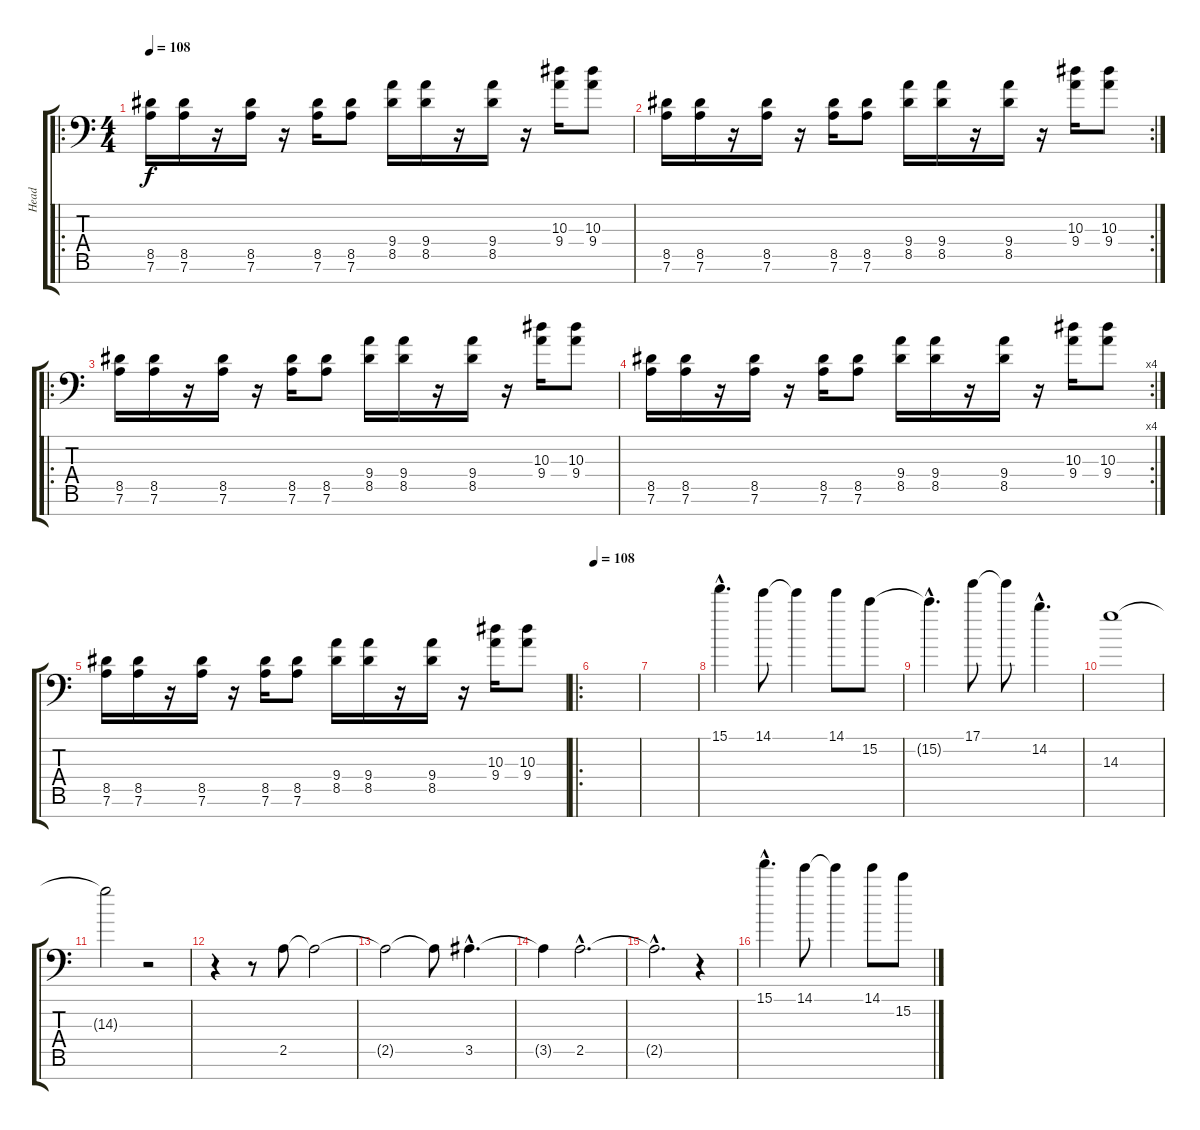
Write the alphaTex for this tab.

\track ("Head" "Head") {instrument distortionguitar}
\staff {score tabs}
\tuning (D4 A3 F3 C3 G2 D2 A1) {hide}
\ro
\ts (4 4)
\tempo 108
\tempo 92
\tempo 108
\clef f4
\ks c
(8.5 7.6).16{dy f instrument synthbrass2} (8.5 7.6).16 r.16 (8.5 7.6).16 r.16 (8.5 7.6).16 (8.5 7.6).8 (9.4 8.5).16 (9.4 8.5).16 r.16 (9.4 8.5).16 r.16 (10.3 9.4).16 (10.3 9.4).8 |
\rc 2
(8.5 7.6).16 (8.5 7.6).16 r.16 (8.5 7.6).16 r.16 (8.5 7.6).16 (8.5 7.6).8 (9.4 8.5).16 (9.4 8.5).16 r.16 (9.4 8.5).16 r.16 (10.3 9.4).16 (10.3 9.4).8 |
\ro
(8.5 7.6).16 (8.5 7.6).16 r.16 (8.5 7.6).16 r.16 (8.5 7.6).16 (8.5 7.6).8 (9.4 8.5).16 (9.4 8.5).16 r.16 (9.4 8.5).16 r.16 (10.3 9.4).16 (10.3 9.4).8 |
\rc 4
(8.5 7.6).16 (8.5 7.6).16 r.16 (8.5 7.6).16 r.16 (8.5 7.6).16 (8.5 7.6).8 (9.4 8.5).16 (9.4 8.5).16 r.16 (9.4 8.5).16 r.16 (10.3 9.4).16 (10.3 9.4).8 |
(8.5 7.6).16 (8.5 7.6).16 r.16 (8.5 7.6).16 r.16 (8.5 7.6).16 (8.5 7.6).8 (9.4 8.5).16 (9.4 8.5).16 r.16 (9.4 8.5).16 r.16 (10.3 9.4).16 (10.3 9.4).8 |
\ro
\tempo 108
|
|
15.1{hac}.4{d} 14.1.8 14.1{t}.4 14.1.8 15.2.8 |
15.2{hac t}.4{d} 17.1.8 17.1{t}.8 14.2{hac}.4{d} |
14.3.1 |
14.3{t}.2 r.2 |
r.4 r.8 2.5.8 2.5{t}.2 |
2.5{t}.2 2.5{t}.8 3.5{hac}.4{d} |
3.5{t}.4 2.5{hac}.2{d} |
2.5{hac t}.2{d} r.4 |
15.1{hac}.4{d} 14.1.8 14.1{t}.4 14.1.8 15.2.8
